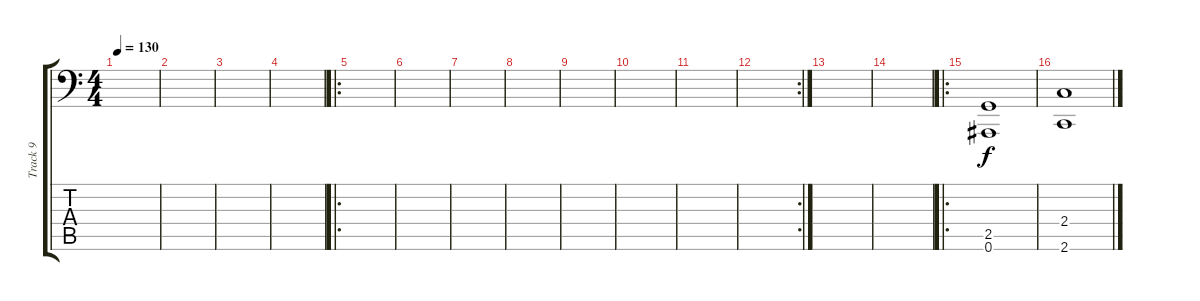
\track ("Track 9" "Track 9") {instrument pad4choir}
\staff {score tabs}
\tuning (C4 G3 Eb3 Bb2 F2 Bb1) {hide}
\ts (4 4)
\tempo 130
\clef f4
\ks c
|
|
|
|
\ro
|
|
|
|
|
|
|
\rc 2
|
|
|
\ro
(2.5 0.6).1 |
(2.4 2.6).1
